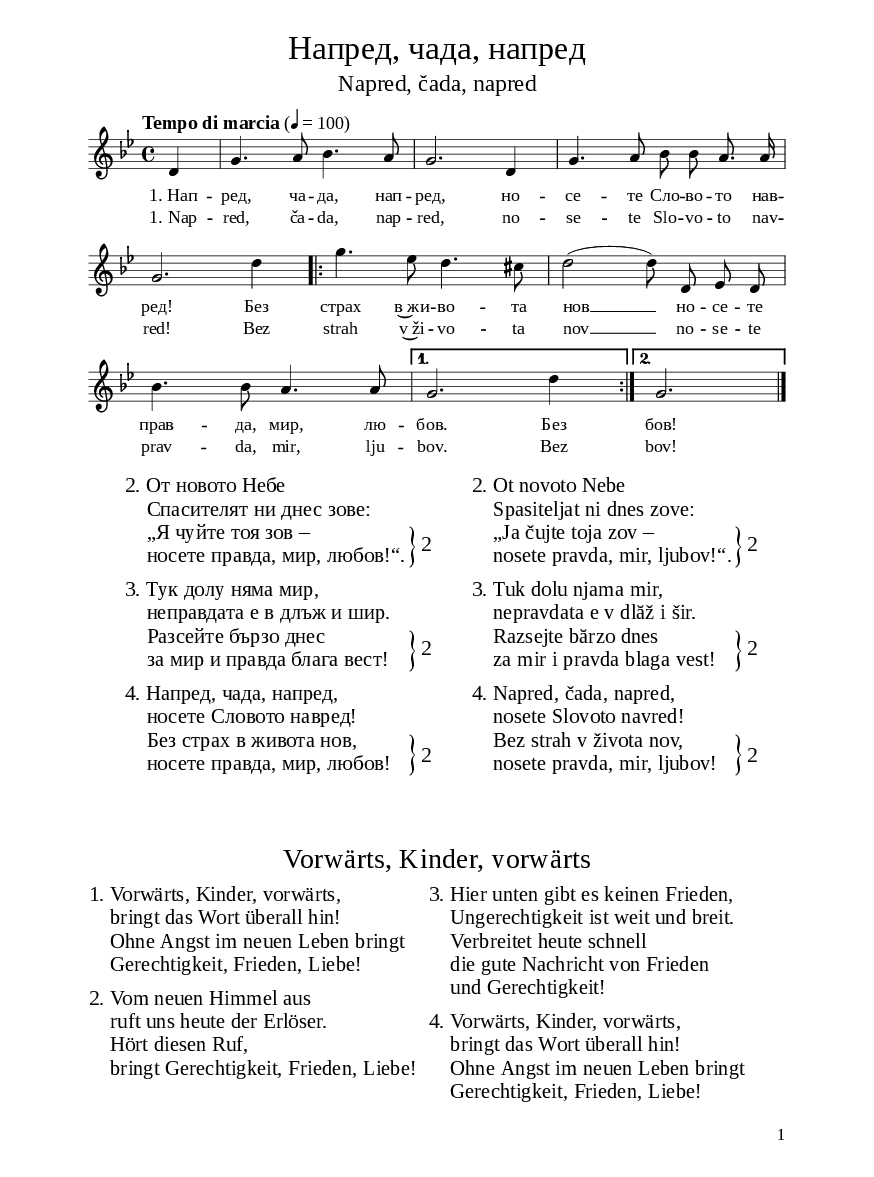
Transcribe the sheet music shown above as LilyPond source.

\version "2.24.4"

% include paper part and global functions
\include "include/globals.ily"

"rightBraces048" = \markup {
  \column {
    % repeat braces
    \translate #'(0 . -7.5 )
    \right-brace #20

    \translate #'(0 . -11.5 )
    \right-brace #20

    \translate #'(0 . -11.5 )
    \right-brace #20
  }
  \column {
    % repeat numbers
    \translate #'(0 . -8.1 )
    2

    \translate #'(0 . -14.3 )
    2

    \translate #'(0 . -14.7 )
    2
  }
}

\bookpart {
  \label #'ref048
  \tocItem \markup "Напред, чада, напред – Napred, čada, napred"
  \include "include/bookpart-paper.ily"
  \score {
    \include "include/score-layout.ily"

    \new Voice \absolute  {
      \clef treble
      \key g \minor
      \time 4/4
      \tempoFunc "Tempo di marcia" 4 "100"
      \autoBeamOff
      \partial 4
      \autoBeamOff
      d'4 | g'4. a'8 bes'4. a'8 | g'2. d'4 | g'4. a'8 bes'8 bes'8 a'8. a'16| \break
      g'2. d''4 | \repeat volta 2 {
        g''4. es''8 d''4. cis''8 | d''2 ( d''8 ) d'8 es'8 d'8 | \break
        bes'4. bes'8 a'4. a'8 |
      } \alternative  { { g'2. d''4 | }  { g'2. } } \bar "|."
    }

    \addlyrics {
      "1. Нап" -- ред, ча -- да, нап -- ред, но -- се -- те Сло -- во -- то нав --
      ред! Без страх в~жи -- во -- та нов __  но -- се -- те
      прав -- да, мир, лю -- бов. Без бов!
    }

    \addlyrics {
      "1. Nap" -- red, ča -- da, nap -- red, no -- se -- te Slo -- vo -- to nav --
      red! Bez strah v~ži -- vo -- ta nov __  no -- se -- te
      prav -- da, mir, lju -- bov. Bez bov!
    }



    \header {
      title = \titleFunc "Напред, чада, напред" "Napred, čada, napred"
    }

    \midi{}

  } % score

  \markup \empty-one

  \markup \abs-fontsize #10 {
    \hspace #5
    \override #`(baseline-skip . ,bgCoupletBaselineSkip)
    \column {
      \line {   2. От новото Небе }

      \line {   "   " Спасителят ни днес зове: }

      \line {   "   " „Я чуйте тоя зов –}

      \line {   "   " носете правда, мир, любов!“.}

      \vspace #0.5

      \line {   3.  Тук долу няма мир,}

      \line {   "   " неправдата е в длъж и шир.}

      \line {   "   " Разсейте бързо днес }

      \line {   "   " за мир и правда блага вест!}

      \vspace #0.5

      \line {   4.  Напред, чада, напред,}

      \line {   "   " носете Словото навред!}

      \line {   "   " Без страх в живота нов,}

      \line {   "   " носете правда, мир, любов!}
    }  \"rightBraces048"

    \hspace #5
    \override #`(baseline-skip . ,bgCoupletBaselineSkip)
    \column {
      \line {   2. Ot novoto Nebe }

      \line {   "   " Spasiteljat ni dnes zove: }

      \line {   "   " „Ja čujte toja zov –}

      \line {   "   " nosete pravda, mir, ljubov!“.}

      \vspace #0.5

      \line {   3.  Tuk dolu njama mir,}

      \line {   "   " nepravdata e v dlăž i šir.}

      \line {   "   " Razsejte bărzo dnes }

      \line {   "   " za mir i pravda blaga vest!}

      \vspace #0.5

      \line {   4.  Napred, čada, napred,}

      \line {   "   " nosete Slovoto navred!}

      \line {   "   " Bez strah v života nov,}

      \line {   "   " nosete pravda, mir, ljubov!}
    }  %column
    \"rightBraces048"
  } % markup

  \markup \vspace #3

  % include foreign translation(s) of the song
  \version "2.24.4"

\markup \fill-line { \fontsize #deTitleFontSize "Vorwärts, Kinder, vorwärts" }
\markup \null
\markup \null
\markup \abs-fontsize #10 {

  \override #`(baseline-skip . ,deCoupletBaselineSkip)

  \column {

    \line { 1. Vorwärts, Kinder, vorwärts,}
    \line { "   "bringt das Wort überall hin! }

    \line { "   "Ohne Angst im neuen Leben bringt}

    \line { "   "Gerechtigkeit, Frieden, Liebe!}


    \vspace #0.5
    \line { 2. Vom neuen Himmel aus}

    \line { "   "ruft uns heute der Erlöser.}

    \line { "   "Hört diesen Ruf, }

    \line { "   "bringt Gerechtigkeit, Frieden, Liebe!}



  }
  \hspace #1
  \override #`(baseline-skip . ,deCoupletBaselineSkip)


  \column {
    \line { 3. Hier unten gibt es keinen Frieden, }

    \line { "   "Ungerechtigkeit ist weit und breit.}

    \line { "   "Verbreitet heute schnell }

    \line { "   "die gute Nachricht von Frieden}
    \line { "   " und Gerechtigkeit!}

  \vspace #0.5
    \line { 4. Vorwärts, Kinder, vorwärts,}

    \line { "   "bringt das Wort überall hin! }

    \line { "   "Ohne Angst im neuen Leben bringt}

    \line { "   "Gerechtigkeit, Frieden, Liebe!}
  }
}


} % bookpart
